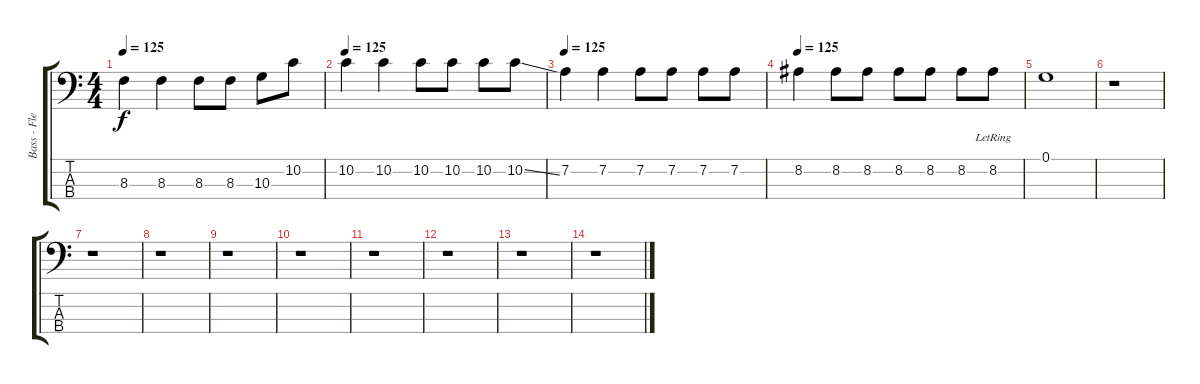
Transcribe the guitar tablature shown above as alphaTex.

\track ("Bass - Flea" "Bass - Fle") {instrument electricbassfinger}
\staff {score tabs}
\tuning (G2 D2 A1 D1) {hide}
\ts (4 4)
\tempo 125
\clef f4
\ks c
8.3.4{dy f} 8.3.4 8.3.8 8.3.8 10.3.8 10.2.8 |
\tempo 125
10.2.4 10.2.4 10.2.8 10.2.8 10.2.8 10.2{ss}.8 |
\tempo 125
7.2.4 7.2.4 7.2.8 7.2.8 7.2.8 7.2.8 |
\tempo 125
8.2.4 8.2.8 8.2.8 8.2.8 8.2.8 8.2.8 8.2{lr}.8 |
0.1.1 |
r.1 |
r.1 |
r.1 |
r.1 |
r.1 |
r.1 |
r.1 |
r.1 |
r.1
